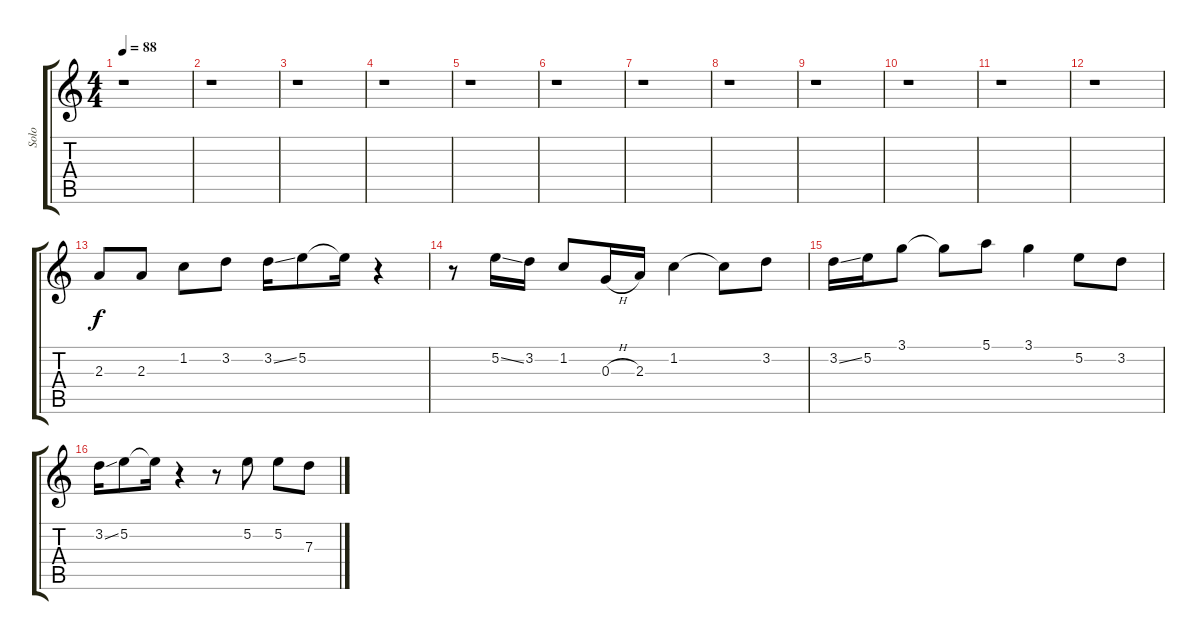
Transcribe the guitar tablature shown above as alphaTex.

\track ("Solo" "Solo") {instrument electricguitarjazz}
\staff {score tabs}
\tuning (E4 B3 G3 D3 A2 E2) {hide}
\ts (4 4)
\tempo 88
\clef g2
\ks c
r.1{dy f} |
r.1 |
r.1 |
r.1 |
r.1 |
r.1 |
r.1 |
r.1 |
r.1 |
r.1 |
r.1 |
r.1 |
2.3.8 2.3.8 1.2.8 3.2.8 3.2{ss}.16 5.2.8 5.2{t}.16 r.4 |
r.8 5.2{ss}.16 3.2.16 1.2.8 0.3{h}.16 2.3.16 1.2.4 1.2{t}.8 3.2.8 |
3.2{ss}.16 5.2.16 3.1.8 3.1{t}.8 5.1.8 3.1.4 5.2.8 3.2.8 |
3.2{ss}.16 5.2.8 5.2{t}.16 r.4 r.8 5.2.8 5.2.8 7.3.8
